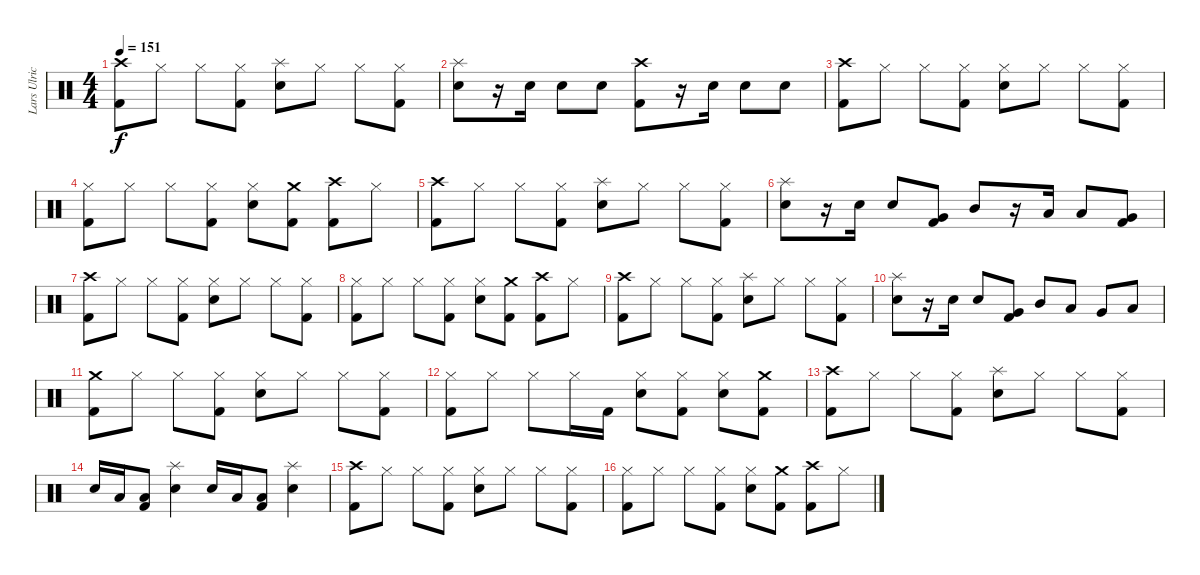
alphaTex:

\track ("Lars Ulrich" "Lars Ulric") {instrument percussion}
\staff {score}
\articulation defaults
\ts (4 4)
\tempo 151
\clef neutral
\ks c
("Crash high (hit)" "Kick (hit) 2").8{dy f} "Hi-Hat (closed)".8 "Hi-Hat (closed)".8 ("Hi-Hat (closed)" "Kick (hit) 2").8 ("Splash (hit)" "Snare (hit) 2").8 "Hi-Hat (closed)".8 "Hi-Hat (closed)".8 ("Hi-Hat (closed)" "Kick (hit) 2").8 |
("Splash (hit)" "Snare (hit) 2").8 r.16 "Snare (hit) 2".16 "Snare (hit) 2".8 "Snare (hit) 2".8 ("Crash high (hit)" "Kick (hit) 2").8 r.16 "Snare (hit) 2".16 "Snare (hit) 2".8 "Snare (hit) 2".8 |
("Crash high (hit)" "Kick (hit) 2").8 "Hi-Hat (closed)".8 "Hi-Hat (closed)".8 ("Hi-Hat (closed)" "Kick (hit) 2").8 ("Hi-Hat (closed)" "Snare (hit) 2").8 "Hi-Hat (closed)".8 "Hi-Hat (closed)".8 ("Hi-Hat (closed)" "Kick (hit) 2").8 |
("Hi-Hat (closed)" "Kick (hit) 2").8 "Hi-Hat (closed)".8 "Hi-Hat (closed)".8 ("Hi-Hat (closed)" "Kick (hit) 2").8 ("Hi-Hat (closed)" "Snare (hit) 2").8 ("Crash medium (hit)" "Kick (hit) 2").8 ("Crash high (hit)" "Kick (hit) 2").8 "Hi-Hat (closed)".8 |
("Crash high (hit)" "Kick (hit) 2").8 "Hi-Hat (closed)".8 "Hi-Hat (closed)".8 ("Hi-Hat (closed)" "Kick (hit) 2").8 ("Splash (hit)" "Snare (hit) 2").8 "Hi-Hat (closed)".8 "Hi-Hat (closed)".8 ("Hi-Hat (closed)" "Kick (hit) 2").8 |
("Splash (hit)" "Snare (hit) 2").8 r.16 "Snare (hit) 2".16 "Snare (hit) 2".8 ("Very Low Tom (hit)" "Kick (hit) 2").8 "Mid Tom (hit)".8 r.16 "Low Tom (hit)".16 "Low Tom (hit)".8 ("Very Low Tom (hit)" "Kick (hit) 2").8 |
("Crash high (hit)" "Kick (hit) 2").8 "Hi-Hat (closed)".8 "Hi-Hat (closed)".8 ("Hi-Hat (closed)" "Kick (hit) 2").8 ("Hi-Hat (closed)" "Snare (hit) 2").8 "Hi-Hat (closed)".8 "Hi-Hat (closed)".8 ("Hi-Hat (closed)" "Kick (hit) 2").8 |
("Hi-Hat (closed)" "Kick (hit) 2").8 "Hi-Hat (closed)".8 "Hi-Hat (closed)".8 ("Hi-Hat (closed)" "Kick (hit) 2").8 ("Hi-Hat (closed)" "Snare (hit) 2").8 ("Crash medium (hit)" "Kick (hit) 2").8 ("Crash high (hit)" "Kick (hit) 2").8 "Hi-Hat (closed)".8 |
("Crash high (hit)" "Kick (hit) 2").8 "Hi-Hat (closed)".8 "Hi-Hat (closed)".8 ("Hi-Hat (closed)" "Kick (hit) 2").8 ("Splash (hit)" "Snare (hit) 2").8 "Hi-Hat (closed)".8 "Hi-Hat (closed)".8 ("Hi-Hat (closed)" "Kick (hit) 2").8 |
("Splash (hit)" "Snare (hit) 2").8 r.16 "Snare (hit) 2".16 "Snare (hit) 2".8 ("Very Low Tom (hit)" "Kick (hit) 2").8 "Mid Tom (hit)".8 "Low Tom (hit)".8 "Very Low Tom (hit)".8 "Low Floor Tom (hit)".8 |
("Crash medium (hit)" "Kick (hit) 2").8 "Hi-Hat (closed)".8 "Hi-Hat (closed)".8 ("Hi-Hat (closed)" "Kick (hit) 2").8 ("Hi-Hat (closed)" "Snare (hit) 2").8 "Hi-Hat (closed)".8 "Hi-Hat (closed)".8 ("Hi-Hat (closed)" "Kick (hit) 2").8 |
("Hi-Hat (closed)" "Kick (hit) 2").8 "Hi-Hat (closed)".8 "Hi-Hat (closed)".8 "Hi-Hat (closed)".16 "Kick (hit) 2".16 ("Hi-Hat (closed)" "Snare (hit) 2").8 ("Hi-Hat (closed)" "Kick (hit) 2").8 ("Hi-Hat (closed)" "Snare (hit) 2").8 ("Crash medium (hit)" "Kick (hit) 2").8 |
("Crash high (hit)" "Kick (hit) 2").8 "Hi-Hat (closed)".8 "Hi-Hat (closed)".8 ("Hi-Hat (closed)" "Kick (hit) 2").8 ("Splash (hit)" "Snare (hit) 2").8 "Hi-Hat (closed)".8 "Hi-Hat (closed)".8 ("Hi-Hat (closed)" "Kick (hit) 2").8 |
"Snare (hit) 2".16 "Low Tom (hit)".16 ("Low Tom (hit)" "Kick (hit) 2").8 ("Splash (hit)" "Snare (hit) 2").4 "Snare (hit) 2".16 "Low Tom (hit)".16 ("Low Tom (hit)" "Kick (hit) 2").8 ("Splash (hit)" "Snare (hit) 2").4 |
("Crash high (hit)" "Kick (hit) 2").8 "Hi-Hat (closed)".8 "Hi-Hat (closed)".8 ("Hi-Hat (closed)" "Kick (hit) 2").8 ("Hi-Hat (closed)" "Snare (hit) 2").8 "Hi-Hat (closed)".8 "Hi-Hat (closed)".8 ("Hi-Hat (closed)" "Kick (hit) 2").8 |
("Hi-Hat (closed)" "Kick (hit) 2").8 "Hi-Hat (closed)".8 "Hi-Hat (closed)".8 ("Hi-Hat (closed)" "Kick (hit) 2").8 ("Hi-Hat (closed)" "Snare (hit) 2").8 ("Crash medium (hit)" "Kick (hit) 2").8 ("Crash high (hit)" "Kick (hit) 2").8 "Hi-Hat (closed)".8
